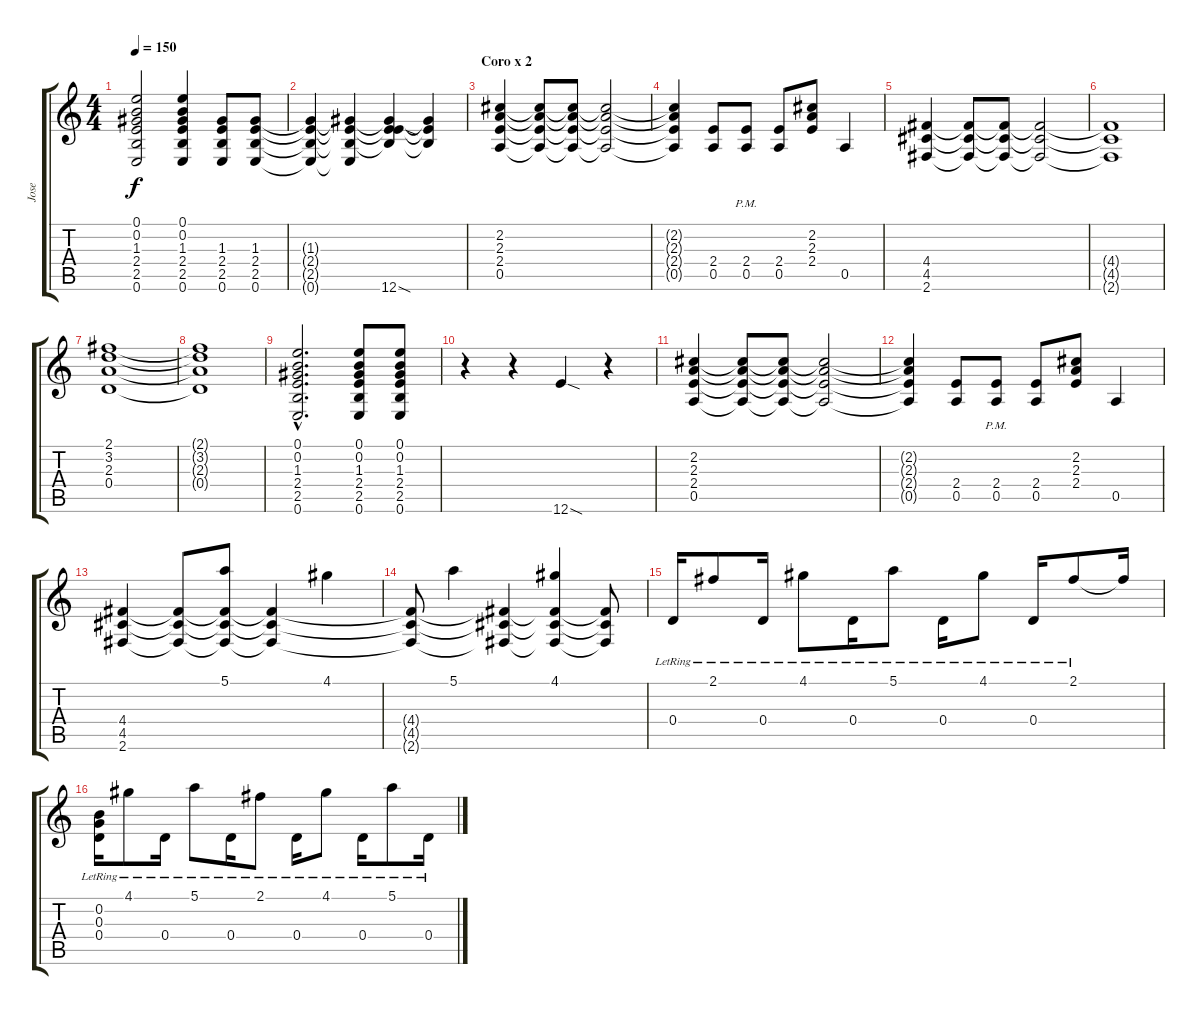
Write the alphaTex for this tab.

\track ("Jose" "Jose") {instrument electricguitarjazz}
\staff {score tabs}
\tuning (E4 B3 G3 D3 A2 E2) {hide}
\ts (4 4)
\tempo 150
\clef g2
\ks c
(0.1 0.2 1.3 2.4 2.5 0.6).2{dy f} (0.1 0.2 1.3 2.4 2.5 0.6).4 (1.3 2.4 2.5 0.6).8 (1.3 2.4 2.5 0.6).8 |
(1.3{t} 2.4{t} 2.5{t} 0.6{t}).4 (1.3{t} 2.4{t} 2.5{t} 0.6{t}).4 (1.3{t} 2.4{t} 2.5{t} 12.6{sod}).4 (1.3{t} 2.4{t} 2.5{t}).4 |
\section ("" "Coro x 2")
(2.2 2.3 2.4 0.5).4 (2.2{t} 2.3{t} 2.4{t} 0.5{t}).8 (2.2{t} 2.3{t} 2.4{t} 0.5{t}).8 (2.2{t} 2.3{t} 2.4{t} 0.5{t}).2 |
(2.2{t} 2.3{t} 2.4{t} 0.5{t}).4 (2.4 0.5).8 (2.4{pm} 0.5).8 (2.4 0.5).8 (2.2 2.3 2.4).8 0.5.4 |
(4.4 4.5 2.6).4 (4.4{t} 4.5{t} 2.6{t}).8 (4.4{t} 4.5{t} 2.6{t}).8 (4.4{t} 4.5{t} 2.6{t}).2 |
(4.4{t} 4.5{t} 2.6{t}).1 |
(2.1 3.2 2.3 0.4).1 |
(2.1{t} 3.2{t} 2.3{t} 0.4{t}).1 |
(0.1{hac} 0.2{hac} 1.3{hac} 2.4{hac} 2.5{hac} 0.6{hac}).2{d} (0.1 0.2 1.3 2.4 2.5 0.6).8 (0.1 0.2 1.3 2.4 2.5 0.6).8 |
r.4 r.4 12.6{sod}.4 r.4 |
(2.2 2.3 2.4 0.5).4 (2.2{t} 2.3{t} 2.4{t} 0.5{t}).8 (2.2{t} 2.3{t} 2.4{t} 0.5{t}).8 (2.2{t} 2.3{t} 2.4{t} 0.5{t}).2 |
(2.2{t} 2.3{t} 2.4{t} 0.5{t}).4 (2.4 0.5).8 (2.4{pm} 0.5).8 (2.4 0.5).8 (2.2 2.3 2.4).8 0.5.4 |
(4.4 4.5 2.6).4 (4.4{t} 4.5{t} 2.6{t}).8 (5.1 4.4{t} 4.5{t} 2.6{t}).8 (4.4{t} 4.5{t} 2.6{t}).4 4.1.4 |
(4.4{t} 4.5{t} 2.6{t}).8 5.1.4 (4.4{t} 4.5{t} 2.6{t}).4 (4.1 4.4{t} 4.5{t} 2.6{t}).4 (4.4{t} 4.5{t} 2.6{t}).8 |
0.4{lr}.16 2.1{lr}.8 0.4{lr}.16 4.1{lr}.8 0.4{lr}.16 5.1{lr}.8 0.4{lr}.16 4.1{lr}.8 0.4{lr}.16 2.1{lr}.8 2.1{t}.16 |
(0.2 0.3 0.4{lr}).16 4.1{lr}.8 0.4{lr}.16 5.1{lr}.8 0.4{lr}.16 2.1{lr}.8 0.4{lr}.16 4.1{lr}.8 0.4{lr}.16 5.1{lr}.8 0.4{lr}.16
